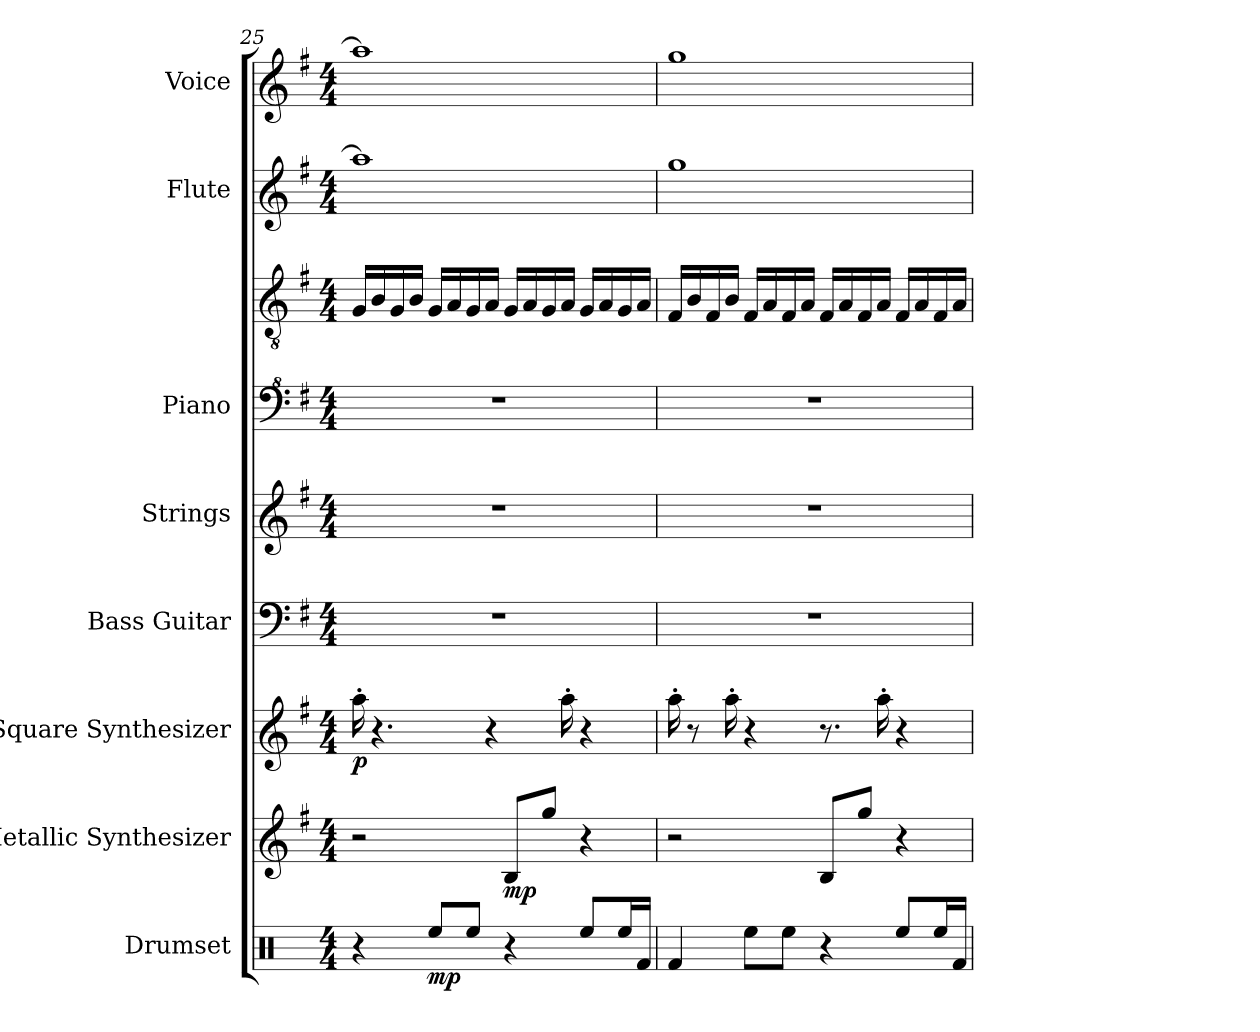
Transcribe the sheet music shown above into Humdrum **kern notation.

**kern	**dynam	**kern	**dynam	**kern	**dynam	**kern	**kern	**kern	**kern	**kern	**kern
*part8	*part8	*part7	*part7	*part6	*part6	*part5	*part4	*part3	*part3	*part2	*part1
*staff9	*staff9	*staff8	*staff8	*staff7	*staff7	*staff6	*staff5	*staff4	*staff3	*staff2	*staff1
*I"Drumset	*	*I"Metallic Synthesizer	*	*I"Square Synthesizer	*	*I"Bass Guitar	*I"Strings	*I"Piano	*	*I"Flute	*I"Voice
*I'D. Set	*	*I'Synth.	*	*I'Synth.	*	*I'B. Guit.	*I'St.	*I'Pno.	*	*I'Fl.	*I'Vo.
!!LO:PB:g=z
*clefX	*	*clefG2	*	*clefG2	*	*clefF4	*clefG2	*clefF^4	*clefGv2	*clefG2	*clefG2
*	*	*	*	*	*	*ITrd7c12	*	*	*	*	*
*k[]	*	*k[f#]	*	*k[f#]	*	*k[f#]	*k[f#]	*k[f#]	*k[f#]	*k[f#]	*k[f#]
*M4/4	*	*M4/4	*	*M4/4	*	*M4/4	*M4/4	*M4/4	*M4/4	*M4/4	*M4/4
=25	=25	=25	=25	=25	=25	=25	=25	=25	=25	=25	=25
!	!	!	!	!	!LO:DY:b	!	!	!	!	!	!
4r	.	2r	.	16aa'\	p	1r	1r	1r	16G/LL	1aa]	1aa]
.	.	.	.	4.r	.	.	.	.	16B/	.	.
.	.	.	.	.	.	.	.	.	16G/	.	.
.	.	.	.	.	.	.	.	.	16B/JJ	.	.
!	!LO:DY:b	!	!	!	!	!	!	!	!	!	!
8Ree/L	mp	.	.	.	.	.	.	.	16G/LL	.	.
.	.	.	.	.	.	.	.	.	16A/	.	.
8Ree/J	.	.	.	.	.	.	.	.	16G/	.	.
.	.	.	.	4r	.	.	.	.	16A/JJ	.	.
!	!	!	!LO:DY:b	!	!	!	!	!	!	!	!
4r	.	8B/L	mp	.	.	.	.	.	16G/LL	.	.
.	.	.	.	.	.	.	.	.	16A/	.	.
.	.	8gg/J	.	.	.	.	.	.	16G/	.	.
.	.	.	.	16aa'\	.	.	.	.	16A/JJ	.	.
8Ree/L	.	4r	.	4r	.	.	.	.	16G/LL	.	.
.	.	.	.	.	.	.	.	.	16A/	.	.
16Ree/L	.	.	.	.	.	.	.	.	16G/	.	.
16Rf/JJ	.	.	.	.	.	.	.	.	16A/JJ	.	.
=26	=26	=26	=26	=26	=26	=26	=26	=26	=26	=26	=26
4Rf/	.	2r	.	16aa'\	.	1r	1r	1r	16F#/LL	1gg	1gg
.	.	.	.	8r	.	.	.	.	16B/	.	.
.	.	.	.	.	.	.	.	.	16F#/	.	.
.	.	.	.	16aa'\	.	.	.	.	16B/JJ	.	.
8Ree\L	.	.	.	4r	.	.	.	.	16F#/LL	.	.
.	.	.	.	.	.	.	.	.	16A/	.	.
8Ree\J	.	.	.	.	.	.	.	.	16F#/	.	.
.	.	.	.	.	.	.	.	.	16A/JJ	.	.
4r	.	8B/L	.	8.r	.	.	.	.	16F#/LL	.	.
.	.	.	.	.	.	.	.	.	16A/	.	.
.	.	8gg/J	.	.	.	.	.	.	16F#/	.	.
.	.	.	.	16aa'\	.	.	.	.	16A/JJ	.	.
8Ree/L	.	4r	.	4r	.	.	.	.	16F#/LL	.	.
.	.	.	.	.	.	.	.	.	16A/	.	.
16Ree/L	.	.	.	.	.	.	.	.	16F#/	.	.
16Rf/JJ	.	.	.	.	.	.	.	.	16A/JJ	.	.
=	=	=	=	=	=	=	=	=	=	=	=
*-	*-	*-	*-	*-	*-	*-	*-	*-	*-	*-	*-
